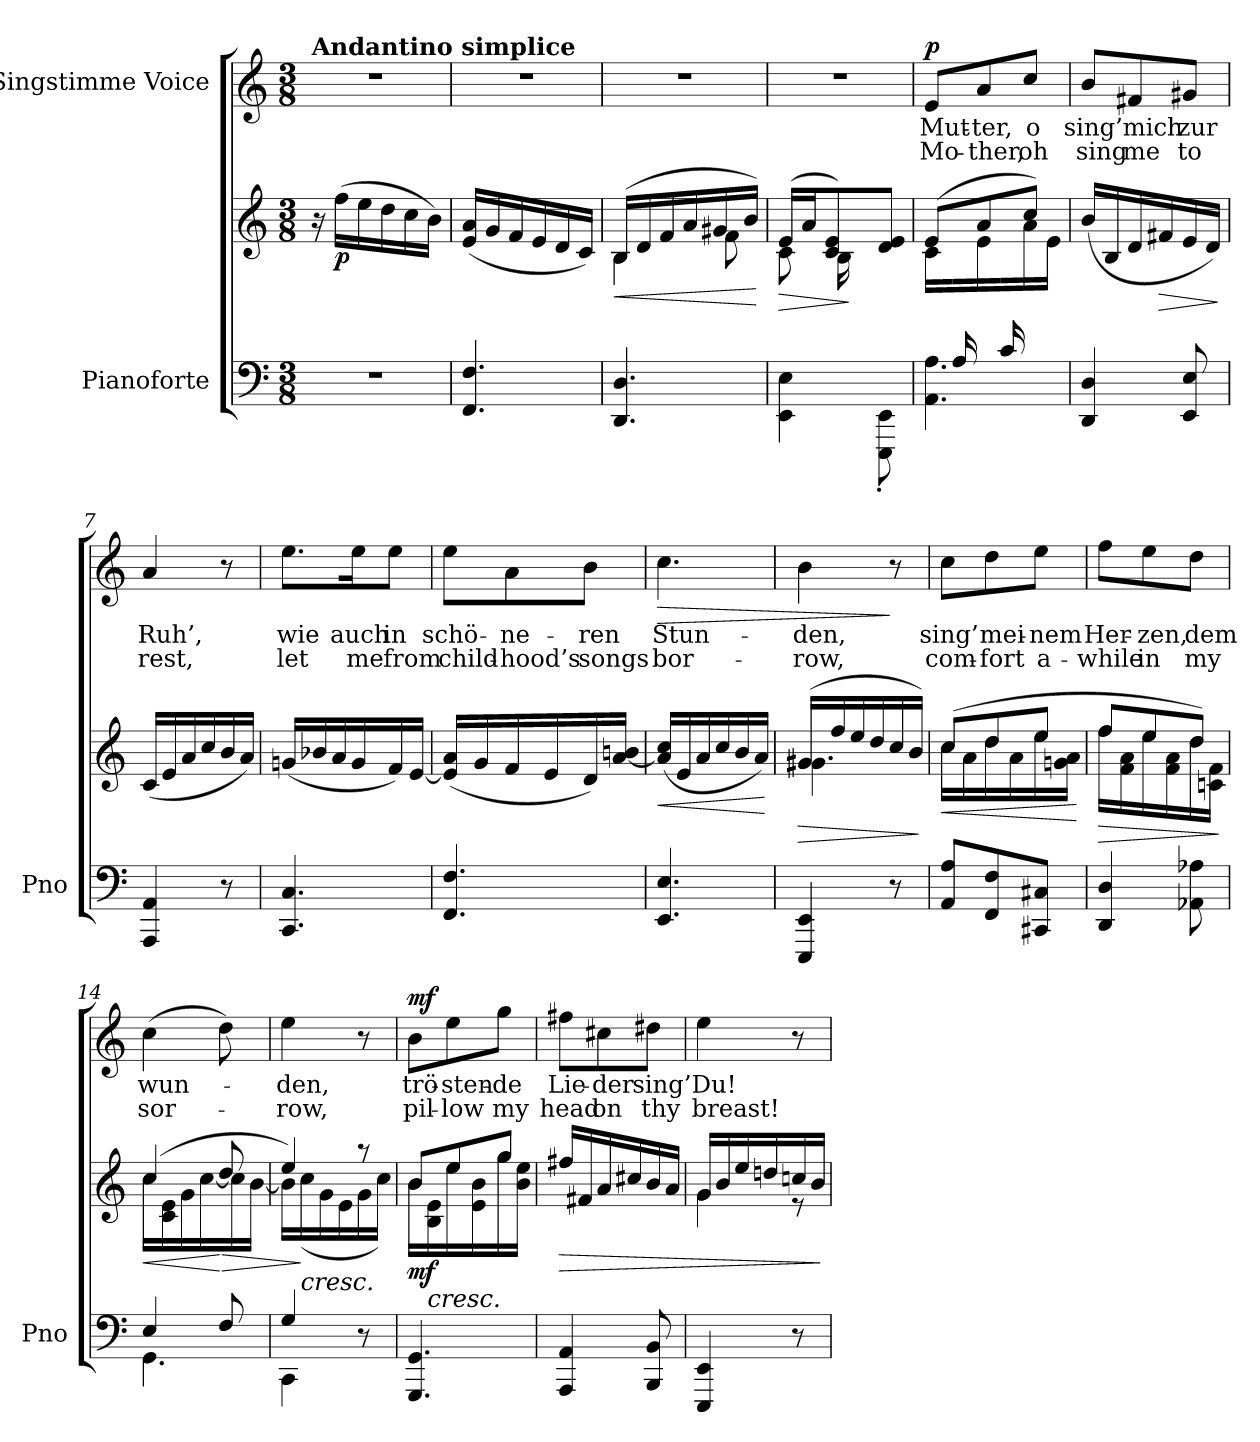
**kern	**kern	**dynam	**kern	**text	**text	**dynam
*part2	*part2	*part2	*part1	*part1	*part1	*part1
*staff3	*staff2	*staff2/3	*staff1	*staff1	*staff1	*staff1
*I"Pianoforte	*	*	*I"Singstimme Voice	*	*	*
*I'Pno	*	*	*	*	*	*
*clefF4	*clefG2	*	*clefG2	*	*	*
*k[]	*k[]	*	*k[]	*	*	*
*M3/8	*M3/8	*	*M3/8	*	*	*
=1	=1	=1	=1	=1	=1	=1
!	!	!	!LO:TX:a:B:t=Andantino simplice	!	!	!
4.r	16r	.	4.r	.	.	.
!	!	!LO:DY:b	!	!	!	!
.	(16ff\LL	p	.	.	.	.
.	16ee\	.	.	.	.	.
.	16dd\	.	.	.	.	.
.	16cc\	.	.	.	.	.
.	16b\JJ)	.	.	.	.	.
=2	=2	=2	=2	=2	=2	=2
4.FF/ 4.F/	(16e/ 16a/LL	.	4.r	.	.	.
.	16g/	.	.	.	.	.
.	16f/	.	.	.	.	.
.	16e/	.	.	.	.	.
.	16d/	.	.	.	.	.
.	16c/JJ)	.	.	.	.	.
=3	=3	=3	=3	=3	=3	=3
!	!	!LO:HP:b	!	!	!	!
*	*^	*	*	*	*	*
4.DD/ 4.D/	(16B/LL	4B\	<	4.r	.	.	.
.	16d/	.	.	.	.	.	.
.	16f/	.	.	.	.	.	.
.	16a/	.	.	.	.	.	.
.	16g#X/	8f\	.	.	.	.	.
.	16b/JJ)	.	.	.	.	.	.
*	*v	*v	*	*	*	*	*
.	.	[	.	.	.	.
=4	=4	=4	=4	=4	=4	=4
*^	*	*	*	*	*	*
!	!	!	!LO:HP:b	!	!	!	!
*	*	*^	*	*	*	*	*
8.ryy	4EE\ 4E\	(16e/LL	8c\L	>	4.r	.	.	.
.	.	16a/J	.	.	.	.	.	.
.	.	8c/ 8e/)	16B\L	.	.	.	.	.
16A/J	.	.	8.ryy	]	.	.	.	.
8G#X/J	8EEE\' 8EE\'	8d/ 8e/J	.	.	.	.	.	.
=5	=5	=5	=5	=5	=5	=5	=5	=5
!	!	!	!	!	!	!	!	!LO:DY:a
16ryy	4.AA\ 4.A\	(8e/L	16c\LL	.	8e/L	Mut-	Mo-	p
16A/	.	.	16ryy	.	.	.	.	.
16ryy	.	8a/	16e\	.	8a/	-ter,	-ther,	.
16c/	.	.	16ryy	.	.	.	.	.
8ryy	.	8cc/J)	16a\	.	8cc/J	o	oh	.
.	.	.	16e\JJ	.	.	.	.	.
*v	*v	*	*	*	*	*	*	*
*	*v	*v	*	*	*	*	*
=6	=6	=6	=6	=6	=6	=6
4DD/ 4D/	(16b/LL	.	8b/L	sing’	sing	.
.	16B/	.	.	.	.	.
.	16d/	.	8f#X/	mich	me	.
!	!	!LO:HP:b	!	!	!	!
.	16f#X/	>	.	.	.	.
8EE/ 8E/	16e/	.	8g#X/J	zur	to	.
.	16d/JJ)	.	.	.	.	.
.	.	]	.	.	.	.
=7	=7	=7	=7	=7	=7	=7
4AAA/ 4AA/	(16c/LL	.	4a/	Ruh’,	rest,	.
.	16e/	.	.	.	.	.
.	16a/	.	.	.	.	.
.	16cc/	.	.	.	.	.
8r	16b/	.	8r	.	.	.
.	16a/JJ)	.	.	.	.	.
=8	=8	=8	=8	=8	=8	=8
4.CC/ 4.C/	(16gn/LL	.	8.ee\L	wie	let	.
.	16b-X/	.	.	.	.	.
.	16a/	.	.	.	.	.
.	16g/	.	16ee\K	auch	me	.
.	16f/)	.	8ee\J	in	from	.
.	[16e/JJ	.	.	.	.	.
=9	=9	=9	=9	=9	=9	=9
4.FF/ 4.F/	(16e/] 16a/LL	.	8ee\L	schö-	child-	.
.	16g/	.	.	.	.	.
.	16f/	.	8a\	-ne-	-hood’s	.
.	16e/	.	.	.	.	.
.	16d/)	.	8b\J	-ren	songs	.
.	[16a/ 16bn/JJ	.	.	.	.	.
=10	=10	=10	=10	=10	=10	=10
!	!	!LO:HP:b	!	!	!	!LO:HP:b
4.EE/ 4.E/	(16a/] 16cc/LL	<	4.cc\	Stun-	bor-	>
.	16e/	.	.	.	.	.
.	16a/	.	.	.	.	.
.	16cc/	.	.	.	.	.
.	16b/	.	.	.	.	.
.	16a/JJ)	.	.	.	.	.
.	.	[	.	.	.	.
=11	=11	=11	=11	=11	=11	=11
!	!	!LO:HP:b	!	!	!	!
*	*^	*	*	*	*	*
4EEE/ 4EE/	(<16g#X/LL	4.g#\	>	4b\	-den,	-row,	.
.	16ff/	.	.	.	.	.	.
.	16ee/	.	.	.	.	.	.
.	16dd/	.	.	.	.	.	.
8r	16cc/	.	.	8r	.	.	]
.	16b/JJ)	.	.	.	.	.	.
*	*v	*v	*	*	*	*	*
.	.	]	.	.	.	.
=12	=12	=12	=12	=12	=12	=12
!	!	!LO:HP:b	!	!	!	!
*	*^	*	*	*	*	*
8AA/ 8A/L	(8cc/L	16cc\LL	<	8cc\L	sing’	com-	.
.	.	16a\	.	.	.	.	.
8FF/ 8F/	8dd/	16dd\	.	8dd\	mei-	-fort	.
.	.	16a\	.	.	.	.	.
8CC#X/ 8C#X/J	8ee/J	16ee\	.	8ee\J	-nem	a-	.
.	.	16gn\ 16a\JJ	.	.	.	.	.
*	*v	*v	*	*	*	*	*
.	.	[	.	.	.	.
=13	=13	=13	=13	=13	=13	=13
!	!	!LO:HP:b	!	!	!	!
*	*^	*	*	*	*	*
4DD/ 4D/	8ff/L	16ff\LL	>	8ff\L	Her-	-while	.
.	.	16f\ 16a\	.	.	.	.	.
.	8ee/	16ee\	.	8ee\	-zen,	in	.
.	.	16f\ 16a\	.	.	.	.	.
8AA-X\ 8A-X\	8dd/J)	16dd\	.	8dd\J	dem	my	.
.	.	16cn\ 16f\JJ	.	.	.	.	.
*	*v	*v	*	*	*	*	*
.	.	]	.	.	.	.
=14	=14	=14	=14	=14	=14	=14
*^	*	*	*	*	*	*
!	!	!	!LO:HP:b	!	!	!	!
*	*	*^	*	*	*	*	*
4E/	4.GG\	(4cc/	16cc\LL	<	(4cc\	wun-	sor-	.
.	.	.	16c\ 16e\	.	.	.	.	.
.	.	.	16g\	.	.	.	.	.
.	.	.	[16cc\	.	.	.	.	.
!	!	!	!	!LO:HP:n=1:b	!	!	!	!
8F/	.	8dd/	16cc\]	[ >	8dd\)	.	.	.
.	.	.	[16b\JJ	.	.	.	.	.
=15	=15	=15	=15	=15	=15	=15	=15	=15
4G/	4CC\	4ee/)	16b\LL]	.	4ee\	-den,	-row,	.
!	!	!	!LO:TX:b:i:t=cresc.	!	!	!	!	!
.	.	.	(16cc\	]	.	.	.	.
.	.	.	16g\	.	.	.	.	.
.	.	.	16e\	.	.	.	.	.
8r	8ryy	8r	16g\	.	8r	.	.	.
.	.	.	16cc\JJ)	.	.	.	.	.
*v	*v	*	*	*	*	*	*	*
=16	=16	=16	=16	=16	=16	=16	=16
!	!	!	!LO:DY:b	!	!	!	!LO:DY:a
4.GGG/ 4.GG/	8b/L	16b\LL	mf	8b\L	trö-	pil-	mf
!	!	!	!LO:HP:b	!	!	!	!
.	.	16B\ 16e\	<	.	.	.	.
.	8ee/	16ee\	.	8ee\	-sten-	-low	.
.	.	16e\ 16b\	.	.	.	.	.
.	8gg/J	16gg\	.	8gg\J	-de	my	.
.	.	16b\ 16ee\JJ	.	.	.	.	.
=17	=17	=17	=17	=17	=17	=17	=17
!	!	!	!LO:HP:b	!	!	!	!
*	*v	*v	*	*	*	*	*
4AAA/ 4AA/	16ff#X/LL	>	8ff#X\L	Lie-	head	.
.	16f#X/	.	.	.	.	.
.	16a/	.	8cc#X\	-der	on	.
.	16cc#X/	.	.	.	.	.
8BBB/ 8BB/	16b/	.	8dd#X\J	sing’	thy	.
.	16a/JJ	.	.	.	.	.
.	.	[	.	.	.	.
=18	=18	=18	=18	=18	=18	=18
*	*^	*	*	*	*	*
4EEE/ 4EE/	16g/LL	4g\	.	4ee\	Du!	breast!	.
.	16b/	.	.	.	.	.	.
.	16ee/	.	.	.	.	.	.
.	16ddn/	.	.	.	.	.	.
8r	16ccn/	8r	.	8r	.	.	.
.	16b/JJ	.	.	.	.	.	.
*	*v	*v	*	*	*	*	*
.	.	]	.	.	.	.
=	=	=	=	=	=	=
*-	*-	*-	*-	*-	*-	*-
